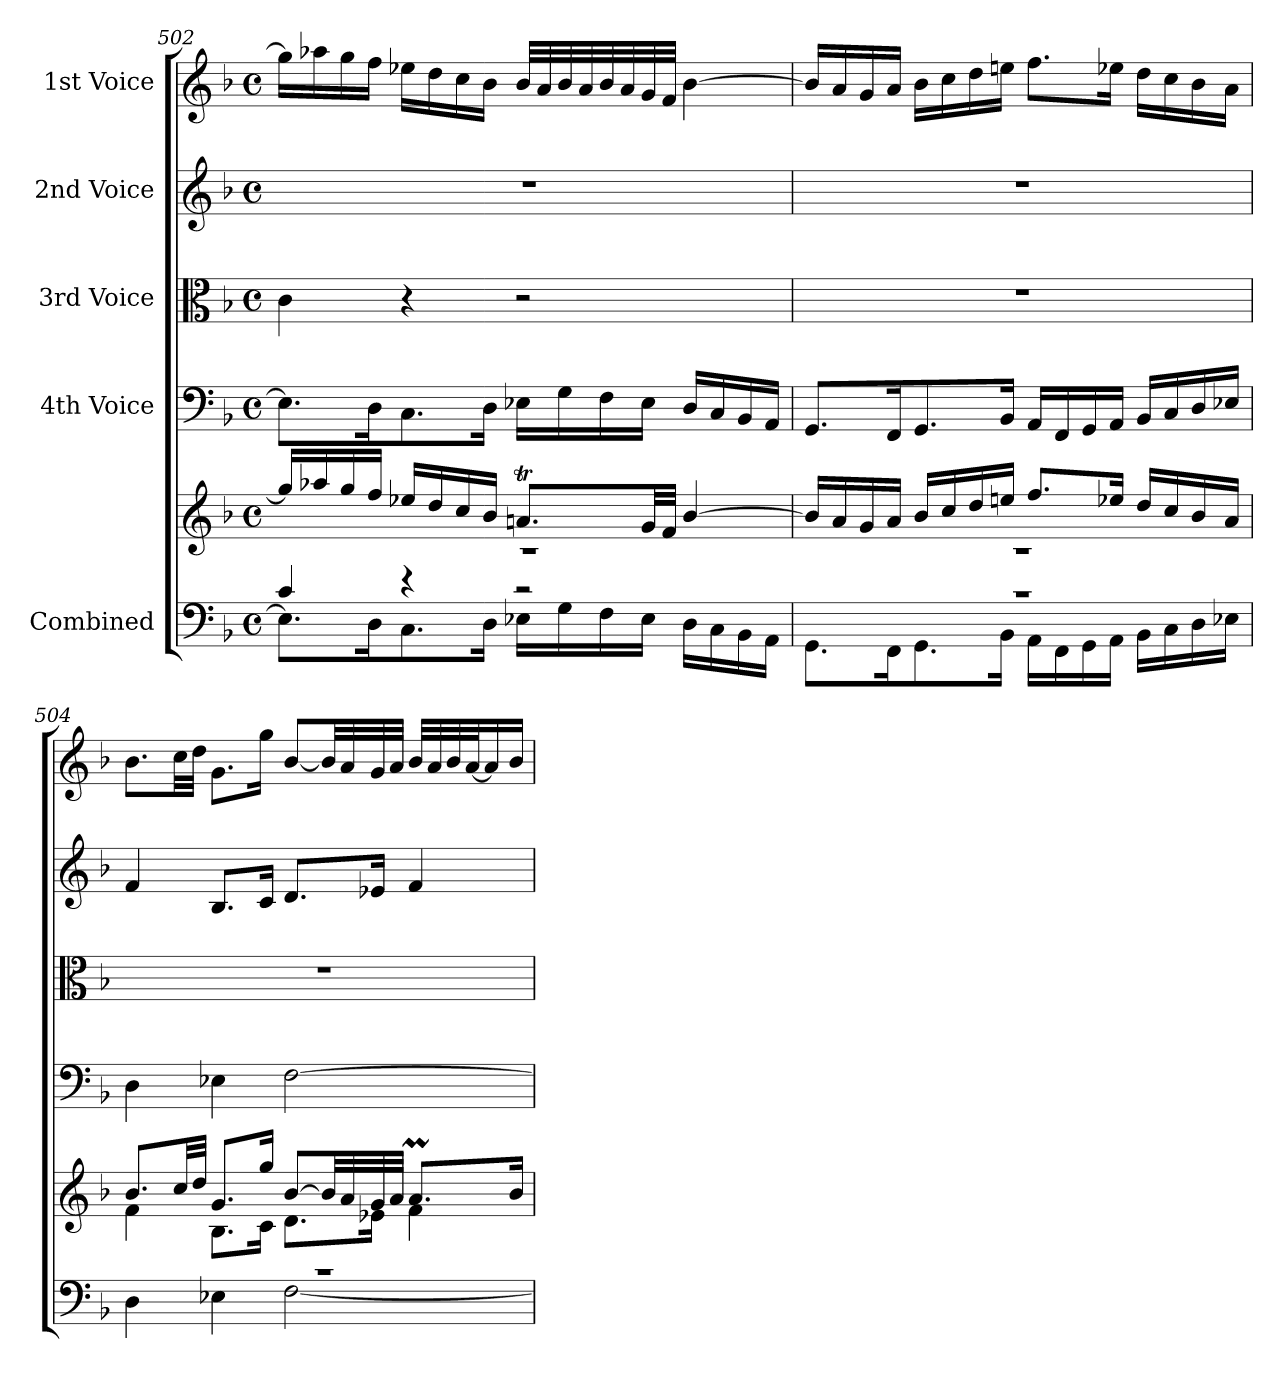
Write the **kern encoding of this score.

**kern	**kern	**kern	**kern	**kern	**kern
*part5	*part5	*part4	*part3	*part2	*part1
*staff6	*staff5	*staff4	*staff3	*staff2	*staff1
*I"Combined	*	*I"4th Voice	*I"3rd Voice	*I"2nd Voice	*I"1st Voice
!!LO:LB:g=z
*clefF4	*clefG2	*clefF4	*clefC3	*clefG2	*clefG2
*k[b-]	*k[b-]	*k[b-]	*k[b-]	*k[b-]	*k[b-]
*M4/4	*M4/4	*M4/4	*M4/4	*M4/4	*M4/4
*met(c)	*met(c)	*met(c)	*met(c)	*met(c)	*met(c)
=502	=502	=502	=502	=502	=502
*^	*^	*	*	*	*
4c/	8.E-\L]	16gg/LL]	1r	8.E-\L]	4c\	1r	16gg\LL]
.	.	16aa-X/	.	.	.	.	16aa-X\
.	.	16gg/	.	.	.	.	16gg\
.	16D\K	16ff/JJ	.	16D\K	.	.	16ff\JJ
4r	8.C\	16ee-X/LL	.	8.C\	4r	.	16ee-X\LL
.	.	16dd/	.	.	.	.	16dd\
.	.	16cc/	.	.	.	.	16cc\
.	16D\Jk	16b-/JJ	.	16D\Jk	.	.	16b-\JJ
2r	16E-X\LL	8.ant/L	.	16E-X\LL	2r	.	32b-/LLL
.	.	.	.	.	.	.	32a/
.	16G\	.	.	16G\	.	.	32b-/
.	.	.	.	.	.	.	32a/
.	16F\	.	.	16F\	.	.	32b-/
.	.	.	.	.	.	.	32a/
.	16E-\JJ	32g/LL	.	16E-\JJ	.	.	32g/
.	.	32f/JJJ	.	.	.	.	32f/JJJ
.	16D\LL	[4b-/	.	16D/LL	.	.	[4b-\
.	16C\	.	.	16C/	.	.	.
.	16BB-\	.	.	16BB-/	.	.	.
.	16AA\JJ	.	.	16AA/JJ	.	.	.
=503	=503	=503	=503	=503	=503	=503	=503
1r	8.GG\L	16b-/LL]	1r	8.GG/L	1r	1r	16b-/LL]
.	.	16a/	.	.	.	.	16a/
.	.	16g/	.	.	.	.	16g/
.	16FF\K	16a/JJ	.	16FF/K	.	.	16a/JJ
.	8.GG\	16b-/LL	.	8.GG/	.	.	16b-\LL
.	.	16cc/	.	.	.	.	16cc\
.	.	16dd/	.	.	.	.	16dd\
.	16BB-\Jk	16een/JJ	.	16BB-/Jk	.	.	16een\JJ
.	16AA\LL	8.ff/L	.	16AA/LL	.	.	8.ff\L
.	16FF\	.	.	16FF/	.	.	.
.	16GG\	.	.	16GG/	.	.	.
.	16AA\JJ	16ee-X/Jk	.	16AA/JJ	.	.	16ee-X\Jk
.	16BB-\LL	16dd/LL	.	16BB-/LL	.	.	16dd\LL
.	16C\	16cc/	.	16C/	.	.	16cc\
.	16D\	16b-/	.	16D/	.	.	16b-\
.	16E-X\JJ	16a/JJ	.	16E-X/JJ	.	.	16a\JJ
!!LO:PB:g=z
=504	=504	=504	=504	=504	=504	=504	=504
1r	4D\	8.b-/L	4f\	4D\	1r	4f/	8.b-\L
.	.	32cc/LL	.	.	.	.	32cc\LL
.	.	32dd/JJJ	.	.	.	.	32dd\JJJ
.	4E-X\	8.g/L	8.B-\L	4E-X\	.	8.B-/L	8.g\L
.	.	16gg/Jk	16c\Jk	.	.	16c/Jk	16gg\Jk
.	[2F\	[8b-/L	8.d\L	[2F\	.	8.d/L	[8b-/L
.	.	32b-/LL]	.	.	.	.	32b-/LL]
.	.	32a/	.	.	.	.	32a/
.	.	32g/	16e-X\Jk	.	.	16e-X/Jk	32g/
.	.	32a/JJJ	.	.	.	.	32a/JJJ
.	.	8.am/L	4f\	.	.	4f/	32b-/LLL
.	.	.	.	.	.	.	32a/
.	.	.	.	.	.	.	32b-/
.	.	.	.	.	.	.	[32a/J
.	.	.	.	.	.	.	16a/]
.	.	16b-/Jk	.	.	.	.	16b-/JJ
*v	*v	*	*	*	*	*	*
*	*v	*v	*	*	*	*
=	=	=	=	=	=
*-	*-	*-	*-	*-	*-
